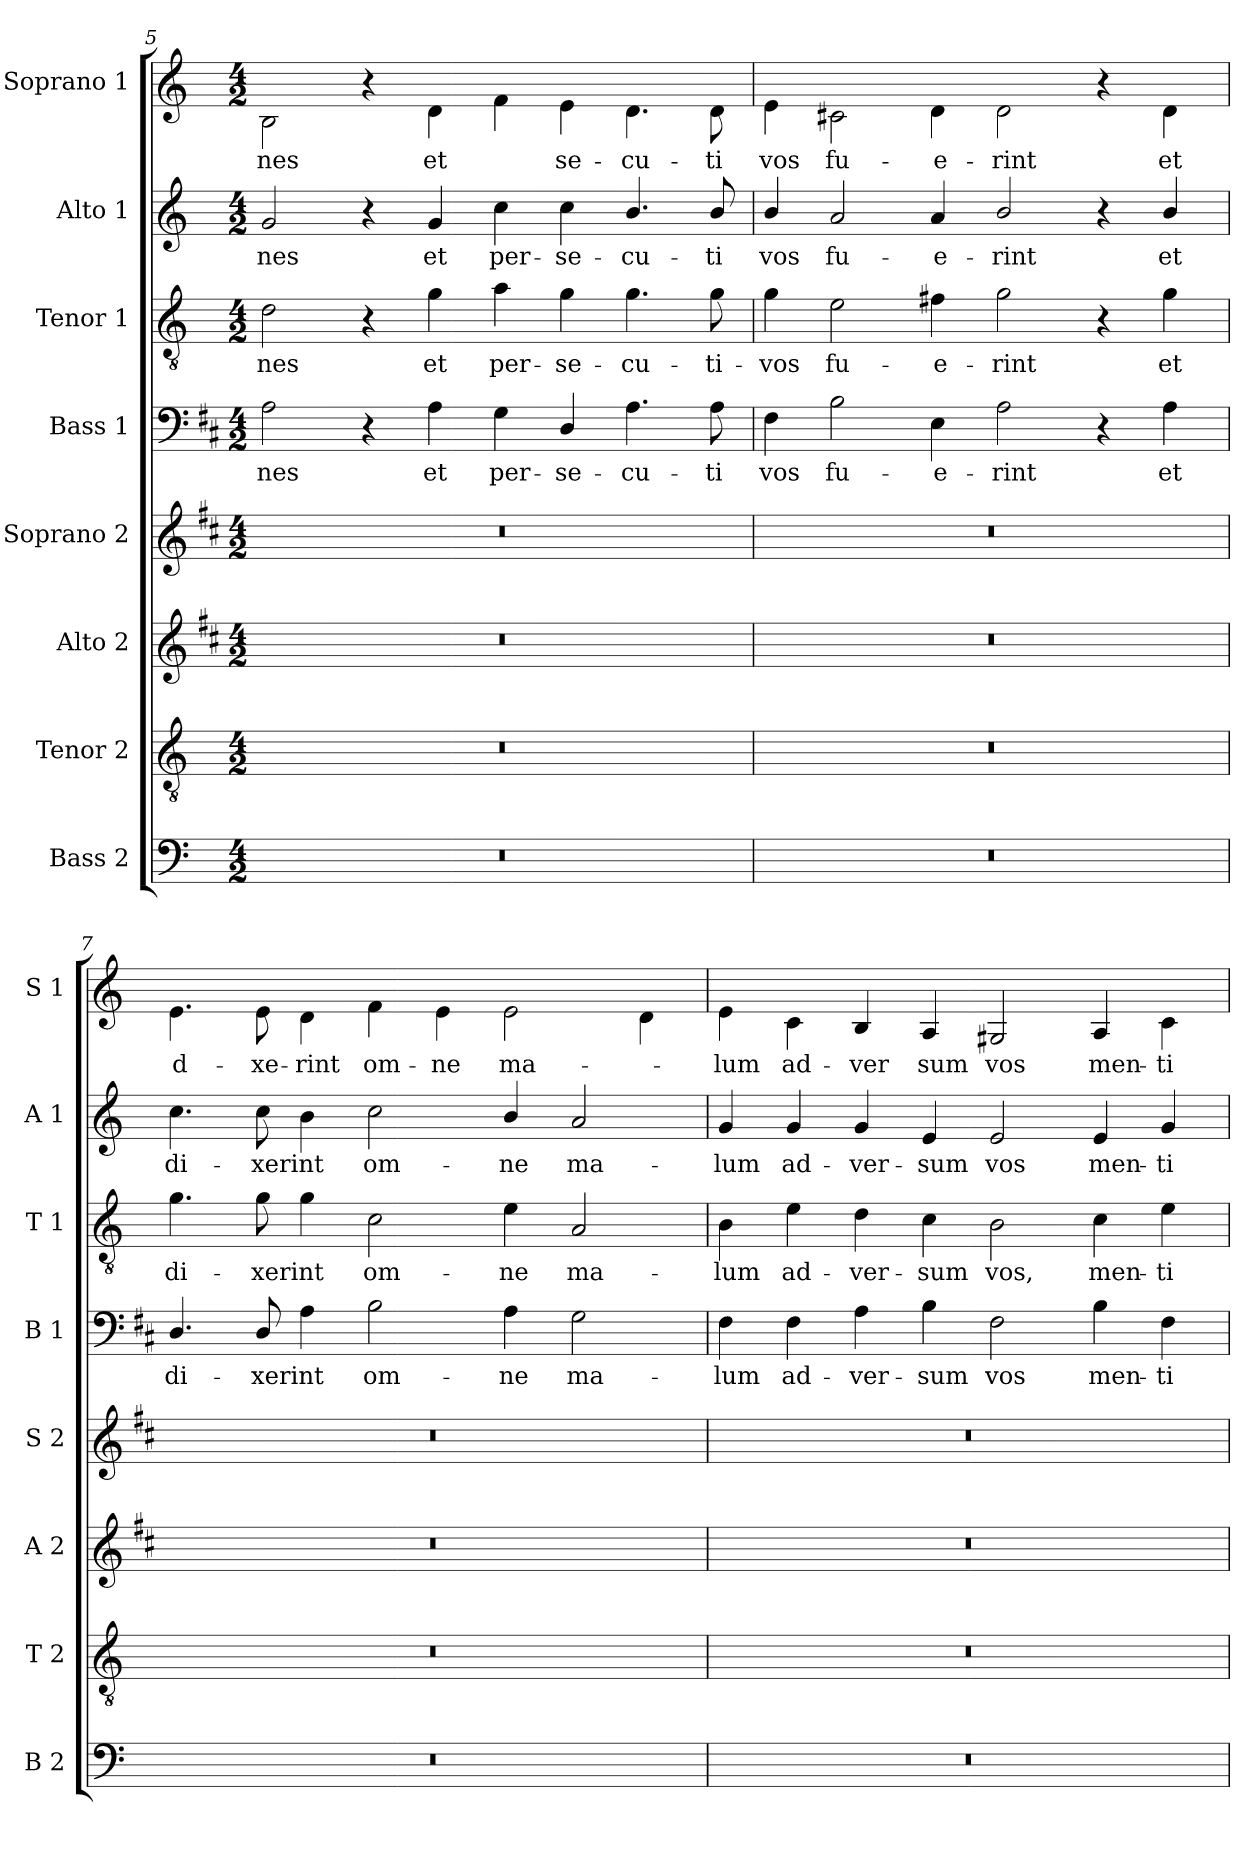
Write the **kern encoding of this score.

**kern	**kern	**kern	**kern	**kern	**text	**kern	**text	**kern	**text	**kern	**text
*part8	*part7	*part6	*part5	*part4	*part4	*part3	*part3	*part2	*part2	*part1	*part1
*staff8	*staff7	*staff6	*staff5	*staff4	*staff4	*staff3	*staff3	*staff2	*staff2	*staff1	*staff1
*I"Bass 2	*I"Tenor 2	*I"Alto 2	*I"Soprano 2	*I"Bass 1	*	*I"Tenor 1	*	*I"Alto 1	*	*I"Soprano 1	*
*I'B 2	*I'T 2	*I'A 2	*I'S 2	*I'B 1	*	*I'T 1	*	*I'A 1	*	*I'S 1	*
!!LO:LB:g=z
*clefF4	*clefGv2	*clefG2	*clefG2	*clefF4	*	*clefGv2	*	*clefG2	*	*clefG2	*
*	*	*ITrd1c2	*ITrd1c2	*ITrd1c2	*	*	*	*	*	*ITrd-7c-12	*
*k[]	*k[]	*k[]	*k[]	*k[]	*	*k[]	*	*k[]	*	*k[]	*
*C:	*C:	*C:	*C:	*C:	*	*C:	*	*C:	*	*C:	*
*M4/2	*M4/2	*M4/2	*M4/2	*M4/2	*	*M4/2	*	*M4/2	*	*M4/2	*
=5	=5	=5	=5	=5	=5	=5	=5	=5	=5	=5	=5
0r	0r	0r	0r	2G\	-nes	2d\	-nes	2g/	-nes	2b\	-nes
.	.	.	.	4r	.	4r	.	4r	.	4r	.
.	.	.	.	4G\	et	4g\	et	4g/	et	4dd\	et
.	.	.	.	4F\	per-	4a\	per-	4cc\	per-	4ff\	.
.	.	.	.	4C/	-se-	4g\	-se-	4cc\	-se-	4ee\	se-
.	.	.	.	4.G\	-cu-	4.g\	-cu-	4.b/	-cu-	4.dd\	-cu-
.	.	.	.	8G\	-ti	8g\	-ti-	8b/	-ti	8dd\	-ti
=6	=6	=6	=6	=6	=6	=6	=6	=6	=6	=6	=6
0r	0r	0r	0r	4E\	vos	4g\	-vos	4b/	vos	4ee\	vos
.	.	.	.	2A\	fu-	2e\	fu-	2a/	fu-	2cc#X\	fu-
.	.	.	.	4D\	-e-	4f#X\	-e-	4a/	-e-	4dd\	-e-
.	.	.	.	2G\	-rint	2g\	-rint	2b/	-rint	2dd\	-rint
.	.	.	.	4r	.	4r	.	4r	.	4r	.
.	.	.	.	4G\	et	4g\	et	4b/	et	4dd\	et
=7	=7	=7	=7	=7	=7	=7	=7	=7	=7	=7	=7
0r	0r	0r	0r	4.C/	di-	4.g\	di-	4.cc\	di-	4.ee\	d-
.	.	.	.	8C/	-xe­rint	8g\	-xe­rint	8cc\	-xe­rint	8ee\	-xe-
.	.	.	.	4G\	.	4g\	.	4b\	.	4dd\	-rint
.	.	.	.	2A\	om-	2c\	om-	2cc\	om-	4ff\	om-
.	.	.	.	.	.	.	.	.	.	4ee\	-ne
.	.	.	.	4G\	-ne	4e\	-ne	4b/	-ne	2ee\	ma-
.	.	.	.	2F\	ma-	2A/	ma-	2a/	ma-	.	.
.	.	.	.	.	.	.	.	.	.	4dd\	.
=8	=8	=8	=8	=8	=8	=8	=8	=8	=8	=8	=8
0r	0r	0r	0r	4E\	-lum	4B\	-lum	4g/	-lum	4ee\	-lum
.	.	.	.	4E\	ad-	4e\	ad-	4g/	ad-	4cc\	ad-
.	.	.	.	4G\	-ver-	4d\	-ver-	4g/	-ver-	4b/	-ver­
.	.	.	.	4A\	-sum	4c\	-sum	4e/	-sum	4a/	sum
.	.	.	.	2E\	vos	2B\	vos,	2e/	vos	2g#X/	vos
.	.	.	.	4A\	men-	4c\	men-	4e/	men-	4a/	men-
.	.	.	.	4E\	-ti-	4e\	-ti-	4g/	-ti-	4cc\	-ti-
=	=	=	=	=	=	=	=	=	=	=	=
*-	*-	*-	*-	*-	*-	*-	*-	*-	*-	*-	*-
